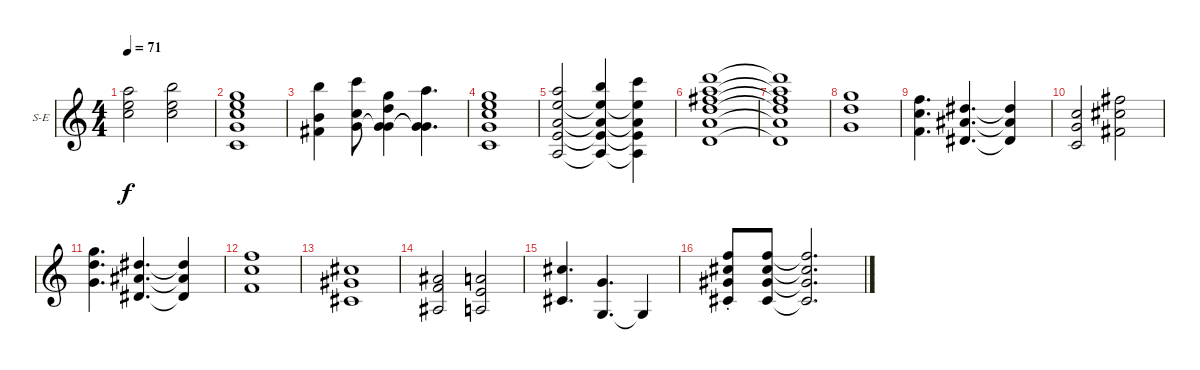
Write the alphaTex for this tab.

\defaultSystemsLayout 4
\bracketExtendMode groupsimilarinstruments
\firstSystemTrackNameOrientation horizontal
\otherSystemsTrackNameOrientation horizontal
\track ("String Ensemble" "S-E") {instrument acousticguitarsteel}
\staff {score}
\tuning (E4 B3 G3 D3 A2 E2)
\ts (4 4)
\tempo 71
\clef g2
\ks c
(5.1 5.2 5.3).2{dy f} (5.3 5.2 7.1).2 |
(8.2 9.3 10.4 10.5 8.6).1 |
(9.5 9.4 7.1).4 (8.1 10.4 10.5).8 (5.4 7.3 8.2 10.5{t}).4 (10.2 10.5{t} 5.4{t}).4{d} |
(8.2 9.3 10.4 10.5 8.6).1 |
(5.6 7.5 7.4 5.1 5.2).2 (7.1 5.2{t} 7.4{t} 7.5{t} 5.6{t}).4 (8.1 5.2{t} 7.4{t} 7.5{t} 5.6{t}).4 |
(10.6 12.5 12.4 11.3 10.2 10.1).1 |
(10.6{t} 12.5{t} 12.4{t} 11.3{t} 10.2{t} 10.1{t}).1 |
(10.5 12.4 12.3).1 |
(10.3 10.4 8.5).4{d} (6.5 8.4 8.3).4{d} (6.5{t} 8.4{t} 8.3{t}).4 |
(3.5 5.4 5.3).2 (11.3 11.4 9.5).2 |
(10.5 12.4 12.3).4{d} (8.3 8.4 6.5).4{d} (8.3{t} 8.4{t} 6.5{t}).4 |
(8.5 10.4 10.3).1 |
(4.5 6.4 6.3).1 |
(3.3 3.4 1.5).2 (0.5 2.4 2.3).2 |
(6.3 4.5).4{d} (5.4 3.6).4{d} 3.6{t}.4 |
(4.5{st} 6.4{st} 6.3{st} 6.2{st}).8 (4.5 6.4 6.3 6.2).8 (4.5{t} 6.4{t} 6.3{t} 6.2{t}).2{d}
